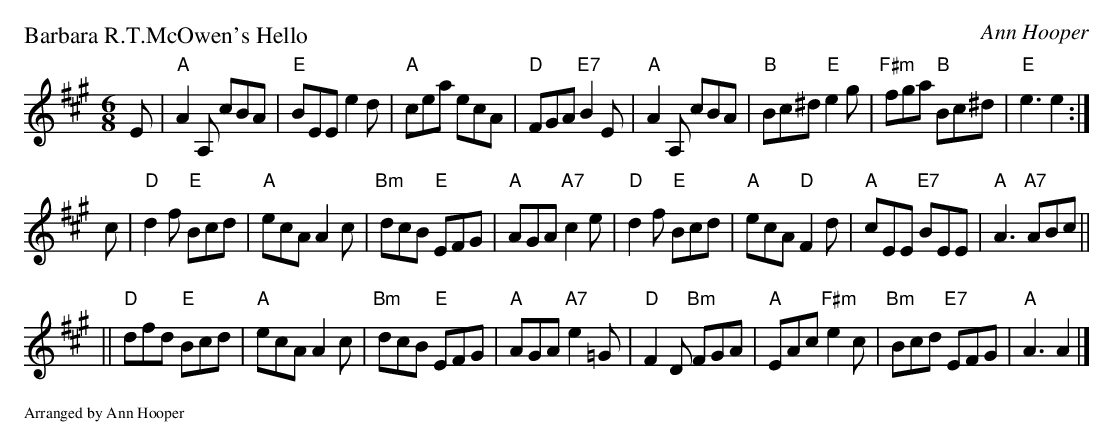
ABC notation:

X:1
P: Barbara R.T.McOwen's Hello
C: Ann Hooper
M: 6/8
L: 1/8
K: A
E \
| "A"A2A, cBA | "E"BEE e2d | "A"cea ecA | "D"FGA "E7"B2E \
| "A"A2A, cBA | "B"Bc^d "E"e2g | "F#m"fga "B"Bc^d | "E"e3 e2 :|
c \
| "D"d2f "E"Bcd | "A"ecA A2c | "Bm"dcB "E"EFG | "A"AGA "A7"c2e \
| "D"d2f "E"Bcd | "A"ecA "D"F2d | "A"cEE "E7"BEE | "A"A3 "A7"ABc ||
|| "D"dfd "E"Bcd | "A"ecA A2c | "Bm"dcB "E"EFG | "A"AGA "A7"e2=G \
| "D"F2D "Bm"FGA | "A"EAc "F#m"e2c | "Bm"Bcd "E7"EFG | "A"A3 A2 |]
